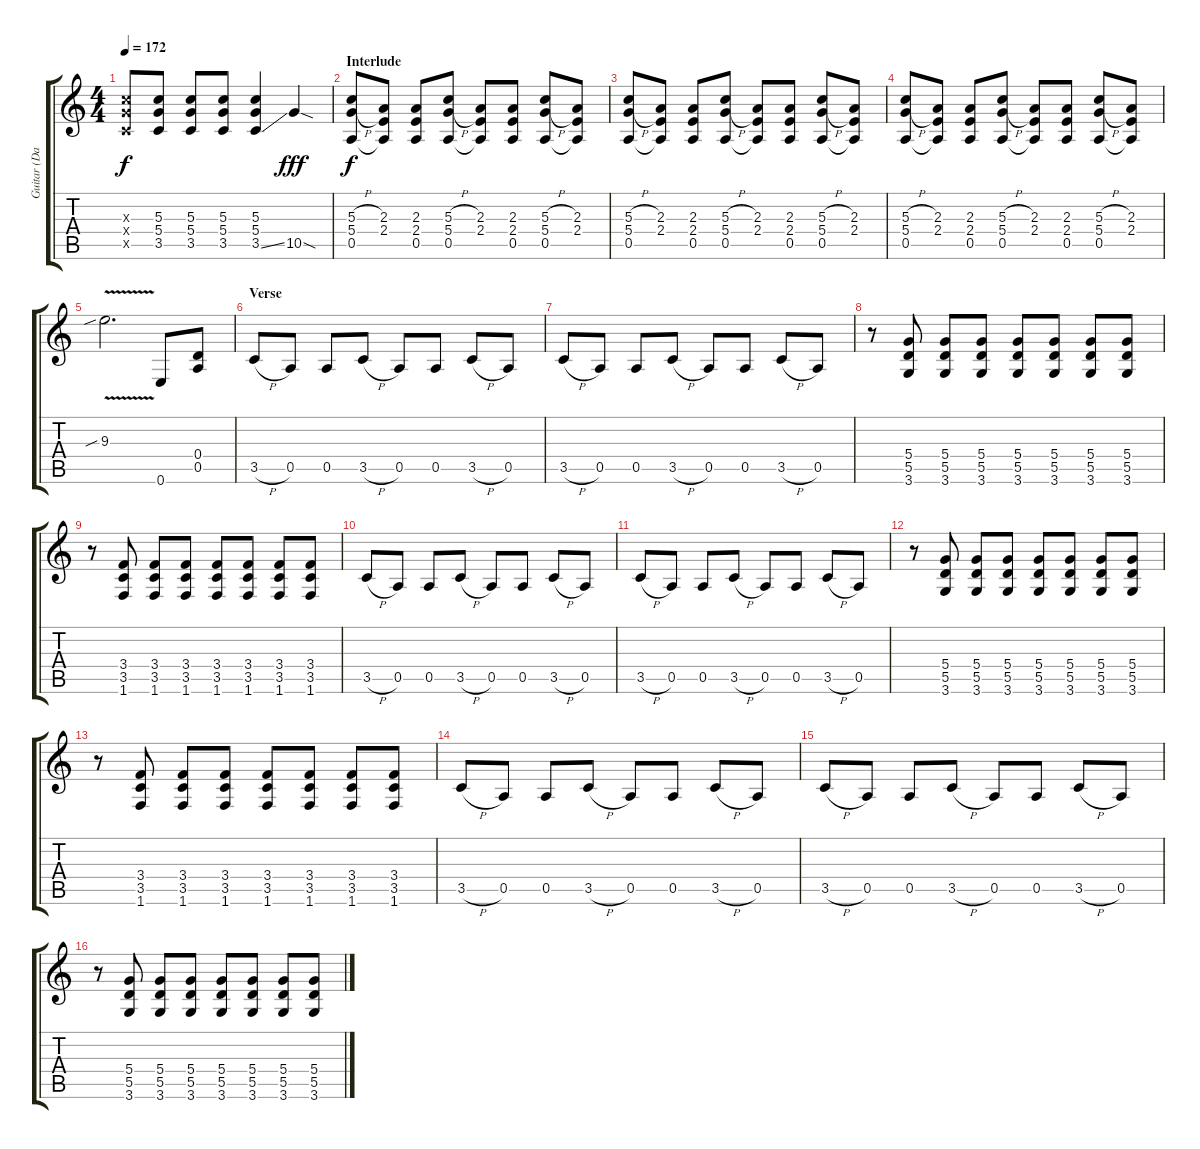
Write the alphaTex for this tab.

\track ("Guitar (Dave)" "Guitar (Da") {instrument distortionguitar}
\staff {score tabs}
\tuning (E4 B3 G3 D3 A2 E2) {hide}
\ts (4 4)
\tempo 172
\clef g2
\ks c
(5.3{x} 5.4{x} 3.5{x}).8{dy f} (5.3 5.4 3.5).8 (5.3 5.4 3.5).8 (5.3 5.4 3.5).8 (5.3 5.4 3.5{ss}).4 10.5{sod}.4{dy fff} |
\section ("" "Interlude")
(5.3{h} 5.4{h} 0.5).8{dy f} (2.3 2.4 0.5{t}).8 (2.3 2.4 0.5).8 (5.3{h} 5.4{h} 0.5).8 (2.3 2.4 0.5{t}).8 (2.3 2.4 0.5).8 (5.3{h} 5.4{h} 0.5).8 (2.3 2.4 0.5{t}).8 |
(5.3{h} 5.4{h} 0.5).8 (2.3 2.4 0.5{t}).8 (2.3 2.4 0.5).8 (5.3{h} 5.4{h} 0.5).8 (2.3 2.4 0.5{t}).8 (2.3 2.4 0.5).8 (5.3{h} 5.4{h} 0.5).8 (2.3 2.4 0.5{t}).8 |
(5.3{h} 5.4{h} 0.5).8 (2.3 2.4 0.5{t}).8 (2.3 2.4 0.5).8 (5.3{h} 5.4{h} 0.5).8 (2.3 2.4 0.5{t}).8 (2.3 2.4 0.5).8 (5.3{h} 5.4{h} 0.5).8 (2.3 2.4 0.5{t}).8 |
9.3{v sib}.2{d} 0.6.8 (0.4 0.5).8 |
\section ("" "Verse")
3.5{h}.8 0.5.8 0.5.8 3.5{h}.8 0.5.8 0.5.8 3.5{h}.8 0.5.8 |
3.5{h}.8 0.5.8 0.5.8 3.5{h}.8 0.5.8 0.5.8 3.5{h}.8 0.5.8 |
r.8 (5.4 5.5 3.6).8 (5.4 5.5 3.6).8 (5.4 5.5 3.6).8 (5.4 5.5 3.6).8 (5.4 5.5 3.6).8 (5.4 5.5 3.6).8 (5.4 5.5 3.6).8 |
r.8 (3.4 3.5 1.6).8 (3.4 3.5 1.6).8 (3.4 3.5 1.6).8 (3.4 3.5 1.6).8 (3.4 3.5 1.6).8 (3.4 3.5 1.6).8 (3.4 3.5 1.6).8 |
3.5{h}.8 0.5.8 0.5.8 3.5{h}.8 0.5.8 0.5.8 3.5{h}.8 0.5.8 |
3.5{h}.8 0.5.8 0.5.8 3.5{h}.8 0.5.8 0.5.8 3.5{h}.8 0.5.8 |
r.8 (5.4 5.5 3.6).8 (5.4 5.5 3.6).8 (5.4 5.5 3.6).8 (5.4 5.5 3.6).8 (5.4 5.5 3.6).8 (5.4 5.5 3.6).8 (5.4 5.5 3.6).8 |
r.8 (3.4 3.5 1.6).8 (3.4 3.5 1.6).8 (3.4 3.5 1.6).8 (3.4 3.5 1.6).8 (3.4 3.5 1.6).8 (3.4 3.5 1.6).8 (3.4 3.5 1.6).8 |
3.5{h}.8 0.5.8 0.5.8 3.5{h}.8 0.5.8 0.5.8 3.5{h}.8 0.5.8 |
3.5{h}.8 0.5.8 0.5.8 3.5{h}.8 0.5.8 0.5.8 3.5{h}.8 0.5.8 |
r.8 (5.4 5.5 3.6).8 (5.4 5.5 3.6).8 (5.4 5.5 3.6).8 (5.4 5.5 3.6).8 (5.4 5.5 3.6).8 (5.4 5.5 3.6).8 (5.4 5.5 3.6).8
